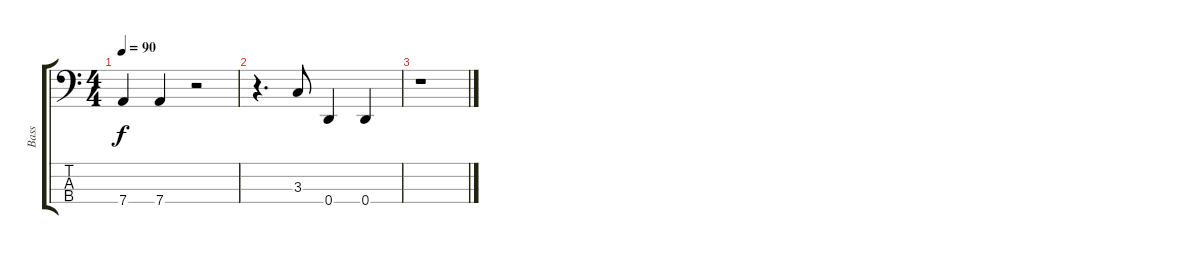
\track ("Bass" "Bass") {instrument electricbasspick}
\staff {score tabs}
\tuning (G2 D2 A1 D1) {hide}
\ts (4 4)
\tempo 90
\clef f4
\ks c
7.4.4{dy f} 7.4.4 r.2 |
r.4{d} 3.3.8 0.4.4 0.4.4 |
r.1
